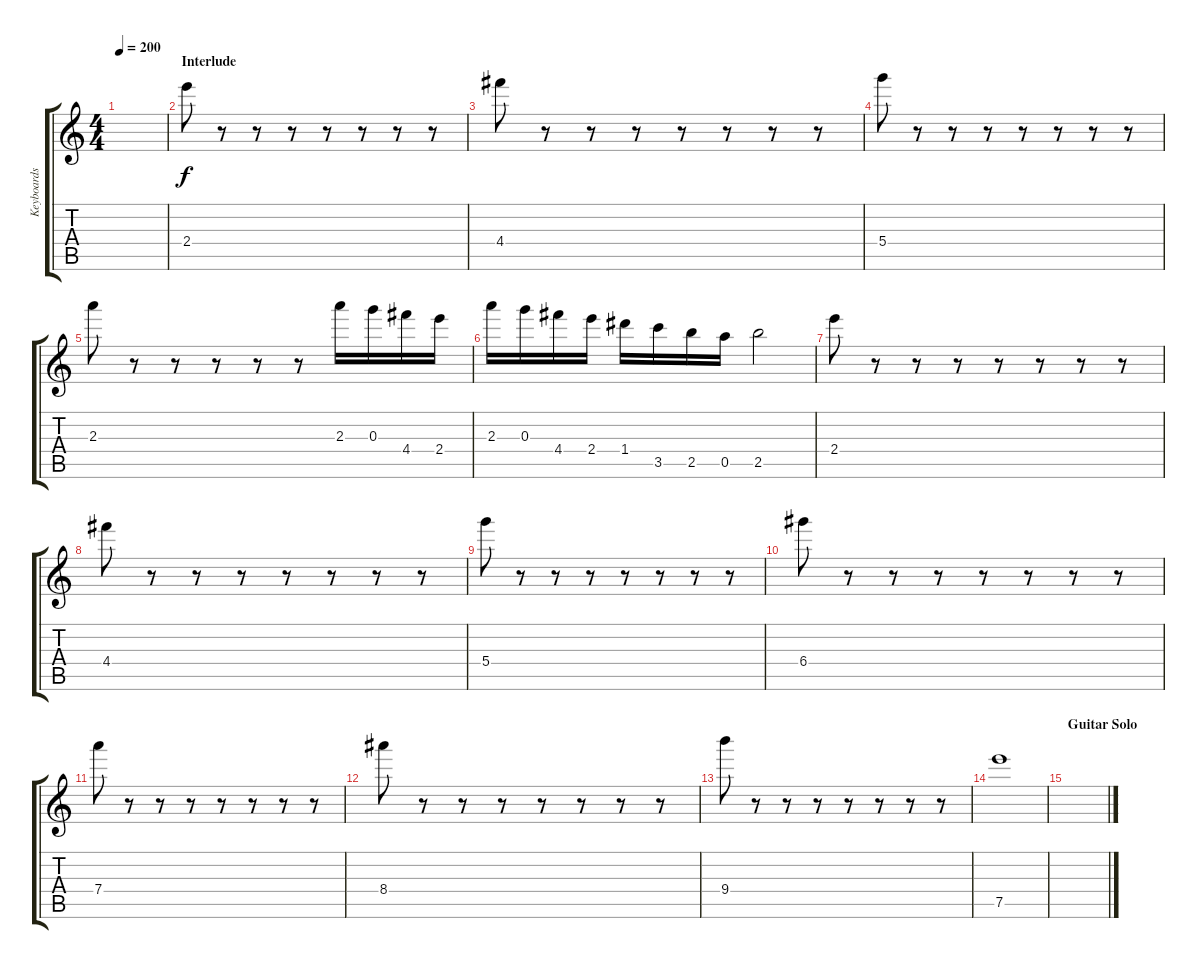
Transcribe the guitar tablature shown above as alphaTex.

\track ("Keyboards" "Keyboards") {instrument pad3polysynth}
\staff {score tabs}
\tuning (E7 B6 G6 D6 A5 E5) {hide}
\ts (4 4)
\tempo 200
\clef g2
\ks c
|
\section ("" "Interlude")
2.4.8 r.8 r.8 r.8 r.8 r.8 r.8 r.8 |
4.4.8 r.8 r.8 r.8 r.8 r.8 r.8 r.8 |
5.4.8 r.8 r.8 r.8 r.8 r.8 r.8 r.8 |
2.3.8 r.8 r.8 r.8 r.8 r.8 2.3.16 0.3.16 4.4.16 2.4.16 |
2.3.16 0.3.16 4.4.16 2.4.16 1.4.16 3.5.16 2.5.16 0.5.16 2.5.2 |
2.4.8 r.8 r.8 r.8 r.8 r.8 r.8 r.8 |
4.4.8 r.8 r.8 r.8 r.8 r.8 r.8 r.8 |
5.4.8 r.8 r.8 r.8 r.8 r.8 r.8 r.8 |
6.4.8 r.8 r.8 r.8 r.8 r.8 r.8 r.8 |
7.4.8 r.8 r.8 r.8 r.8 r.8 r.8 r.8 |
8.4.8 r.8 r.8 r.8 r.8 r.8 r.8 r.8 |
9.4.8 r.8 r.8 r.8 r.8 r.8 r.8 r.8 |
7.5.1 |
\section ("" "Guitar Solo")
